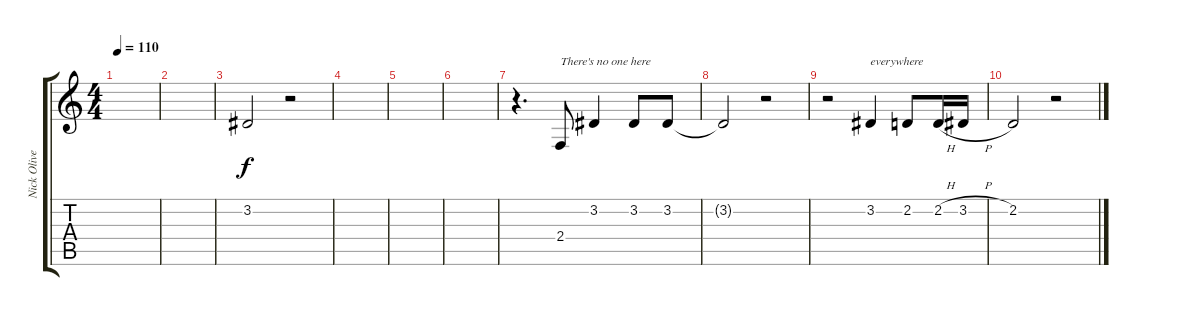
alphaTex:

\track ("Nick Oliveri (Vocals)" "Nick Olive") {instrument synthvoice}
\staff {score tabs}
\tuning (F4 C4 Ab3 Eb3 Bb2 F2) {hide}
\ts (4 4)
\tempo 110
\clef g2
\ks c
|
|
3.2.2 r.2 |
|
|
|
r.4{d} 2.4.8{txt "There's no one here"} 3.2.4 3.2.8 3.2.8 |
3.2{t}.2 r.2 |
r.2 3.2.4{txt "everywhere"} 2.2.8 2.2{h}.16 3.2{h}.16 |
2.2.2 r.2
